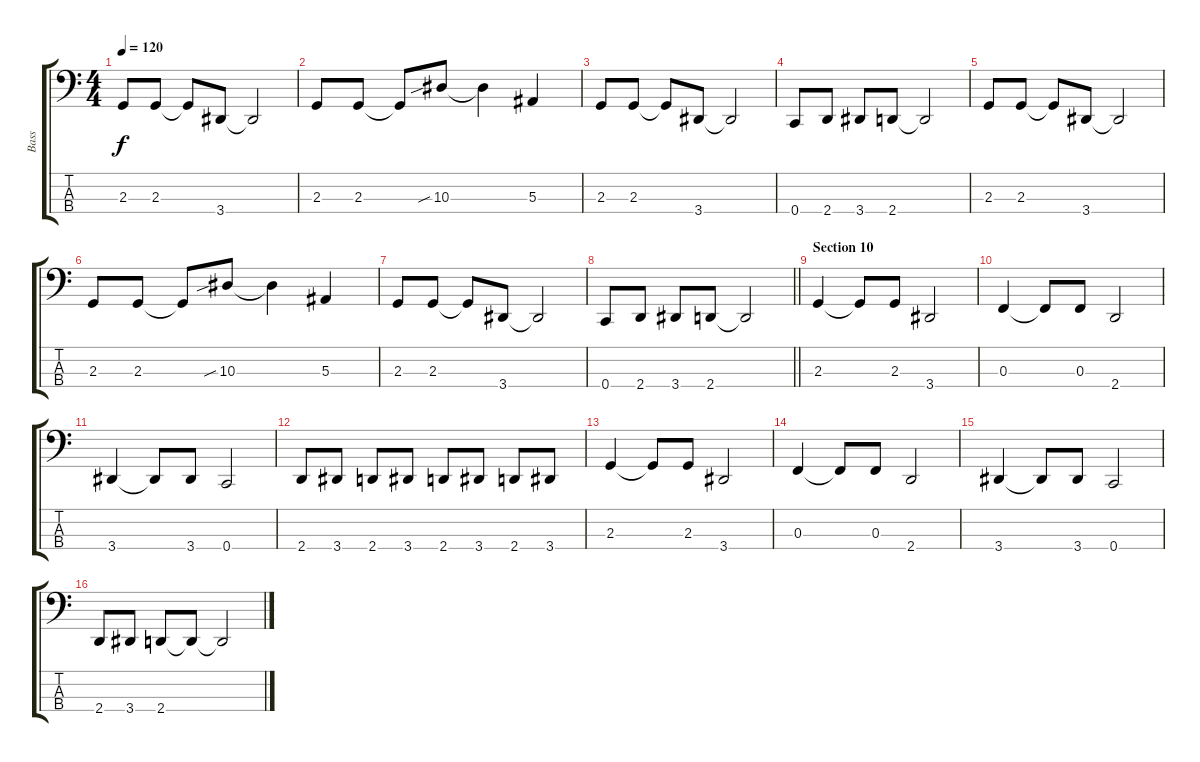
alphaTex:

\track ("Bass" "Bass") {instrument electricbassfinger}
\staff {score tabs}
\tuning (Eb2 Bb1 F1 C1) {hide}
\ts (4 4)
\tempo 120
\clef f4
\ks c
2.3.8{dy f} 2.3.8 2.3{t}.8 3.4.8 3.4{t}.2 |
2.3.8 2.3.8 2.3{t}.8 10.3{sib}.8 10.3{t}.4 5.3.4 |
2.3.8 2.3.8 2.3{t}.8 3.4.8 3.4{t}.2 |
0.4.8 2.4.8 3.4.8 2.4.8 2.4{t}.2 |
2.3.8 2.3.8 2.3{t}.8 3.4.8 3.4{t}.2 |
2.3.8 2.3.8 2.3{t}.8 10.3{sib}.8 10.3{t}.4 5.3.4 |
2.3.8 2.3.8 2.3{t}.8 3.4.8 3.4{t}.2 |
\barLineRight lightlight
0.4.8 2.4.8 3.4.8 2.4.8 2.4{t}.2 |
\section ("" "Section 10")
2.3.4 2.3{t}.8 2.3.8 3.4.2 |
0.3.4 0.3{t}.8 0.3.8 2.4.2 |
3.4.4 3.4{t}.8 3.4.8 0.4.2 |
2.4.8 3.4.8 2.4.8 3.4.8 2.4.8 3.4.8 2.4.8 3.4.8 |
2.3.4 2.3{t}.8 2.3.8 3.4.2 |
0.3.4 0.3{t}.8 0.3.8 2.4.2 |
3.4.4 3.4{t}.8 3.4.8 0.4.2 |
2.4.8 3.4.8 2.4.8 2.4{t}.8 2.4{t}.2
